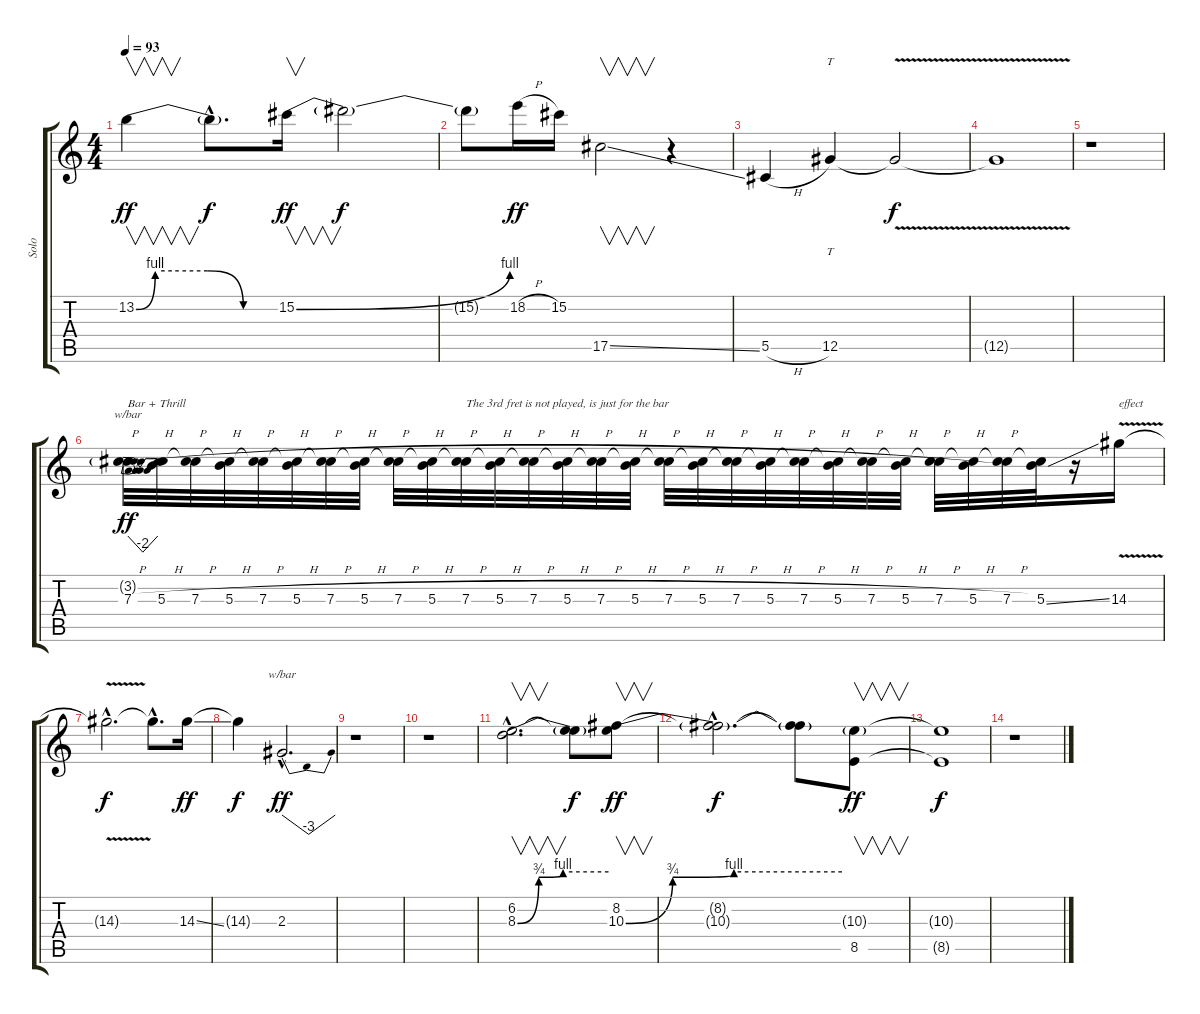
\track ("Solo" "Solo") {instrument overdrivenguitar}
\staff {score tabs}
\tuning (Eb4 Bb3 Gb3 Db3 Ab2 Db2) {hide}
\ts (4 4)
\tempo 93
\clef g2
\ks c
13.2{be (custom 0 0 8 4 15 4 30 4 45 0 60 0)}.4{v dy ff} 13.2{hac t}.8{d dy f} 15.2{be (bend 0 0 60 4)}.16{v dy ff} 15.2{t}.2{dy f} |
15.2{t}.8 18.2{h}.16{dy ff} 15.2.16 17.5{ss}.2{v} r.4 |
5.5{h}.4 12.5.4{tt} 12.5{v t}.2{dy f} |
12.5{v t}.1 |
r.1 |
(3.2{g} 7.3{h}).32{tbe (dip default 0 0 30 -8 60 0) txt "Bar + Thrill" dy ff} (3.2{t} 5.3{h}).32 (3.2{t} 7.3{h}).32 (3.2{t} 5.3{h}).32 (3.2{t} 7.3{h}).32 (3.2{t} 5.3{h}).32 (3.2{t} 7.3{h}).32 (3.2{t} 5.3{h}).32 (3.2{t} 7.3{h}).32 (3.2{t} 5.3{h}).32 (3.2{t} 7.3{h}).32{txt "The 3rd fret is not played, is just for the bar"} (3.2{t} 5.3{h}).32 (3.2{t} 7.3{h}).32 (3.2{t} 5.3{h}).32 (3.2{t} 7.3{h}).32 (3.2{t} 5.3{h}).32 (3.2{t} 7.3{h}).32 (3.2{t} 5.3{h}).32 (3.2{t} 7.3{h}).32 (3.2{t} 5.3{h}).32 (3.2{t} 7.3{h}).32 (3.2{t} 5.3{h}).32 (3.2{t} 7.3{h}).32 (3.2{t} 5.3{h}).32 (3.2{t} 7.3{h}).32 (3.2{t} 5.3{h}).32 (3.2{t} 7.3{h}).32 (3.2{t} 5.3{ss}).32 r.16 14.3{v}.16{txt "effect"} |
14.3{hac t}.2{d dy f} 14.3{hac t}.8{d} 14.3{ss}.16{dy ff} |
14.3{t}.4{dy f} 2.3{hac}.2{d tbe (dip default 0 0 30 -12 60 0) dy ff} |
r.1 |
r.1 |
(6.2{hac} 8.3{be (custom 0 0 14 3 30 4 60 4) hac}).2{v d} (6.2{t} 8.3{t}).8{dy f} (8.2 10.3{be (custom 0 0 13 3 30 4 60 4)}).8{v dy ff} |
(8.2{hac t} 10.3{hac t}).2{d dy f} (8.2{t} 10.3{t}).8 (10.3{g} 8.5).8{v dy ff} |
(10.3{t} 8.5{t}).1{dy f} |
r.1
